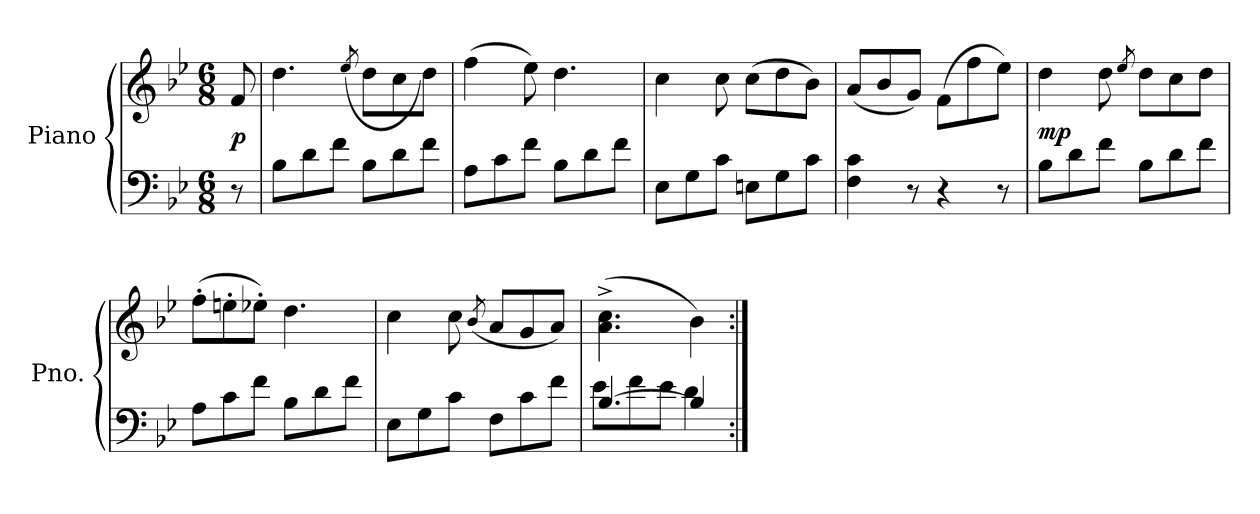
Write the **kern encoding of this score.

**kern	**kern	**dynam
*part1	*part1	*part1
*staff2	*staff1	*staff1/2
*I"Piano	*	*
*I'Pno.	*	*
*clefF4	*clefG2	*
*k[b-e-]	*k[b-e-]	*
*M6/8	*M6/8	*
=1	=1	=1
8r	8f	p
=	=	=
8B-L	4.dd	.
8d	.	.
8fJ	.	.
.	(8qee-/	.
8B-L	8ddL	.
8d	8cc	.
8fJ	8ddJ)	.
=	=	=
8AL	(4ff	.
8c	.	.
8fJ	8ee-)	.
8B-L	4.dd	.
8d	.	.
8fJ	.	.
=	=	=
8E-L	4cc	.
8G	.	.
8cJ	8cc	.
8EnL	(8ccL	.
8G	8dd	.
8cJ	8b-J)	.
=	=	=
4F 4c	(8aL	.
.	8b-	.
8r	8gJ)	.
4r	(8fL	.
.	8ff	.
8r	8ee-J)	.
=	=	=
8B-L	4dd	mp
8d	.	.
8fJ	8dd	.
.	8qee-/	.
8B-L	8ddL	.
8d	8cc	.
8fJ	8ddJ	.
=	=	=
8AL	(8ff'L	.
8c	8een'	.
8fJ	8ee-X'J)	.
8B-L	4.dd	.
8d	.	.
8fJ	.	.
=	=	=
8E-L	4cc	.
8G	.	.
8cJ	8cc	.
.	(8qb-/	.
8FL	8aL	.
8c	8g	.
8fJ	8aJ)	.
=	=	=
*^	*	*
[4.B-	8e-L	(4.a^ 4.cc^	.
.	8f	.	.
.	8e-J	.	.
4B-]	4d	4b-)	.
*v	*v	*	*
=:|!	=:|!	=:|!
*-	*-	*-
